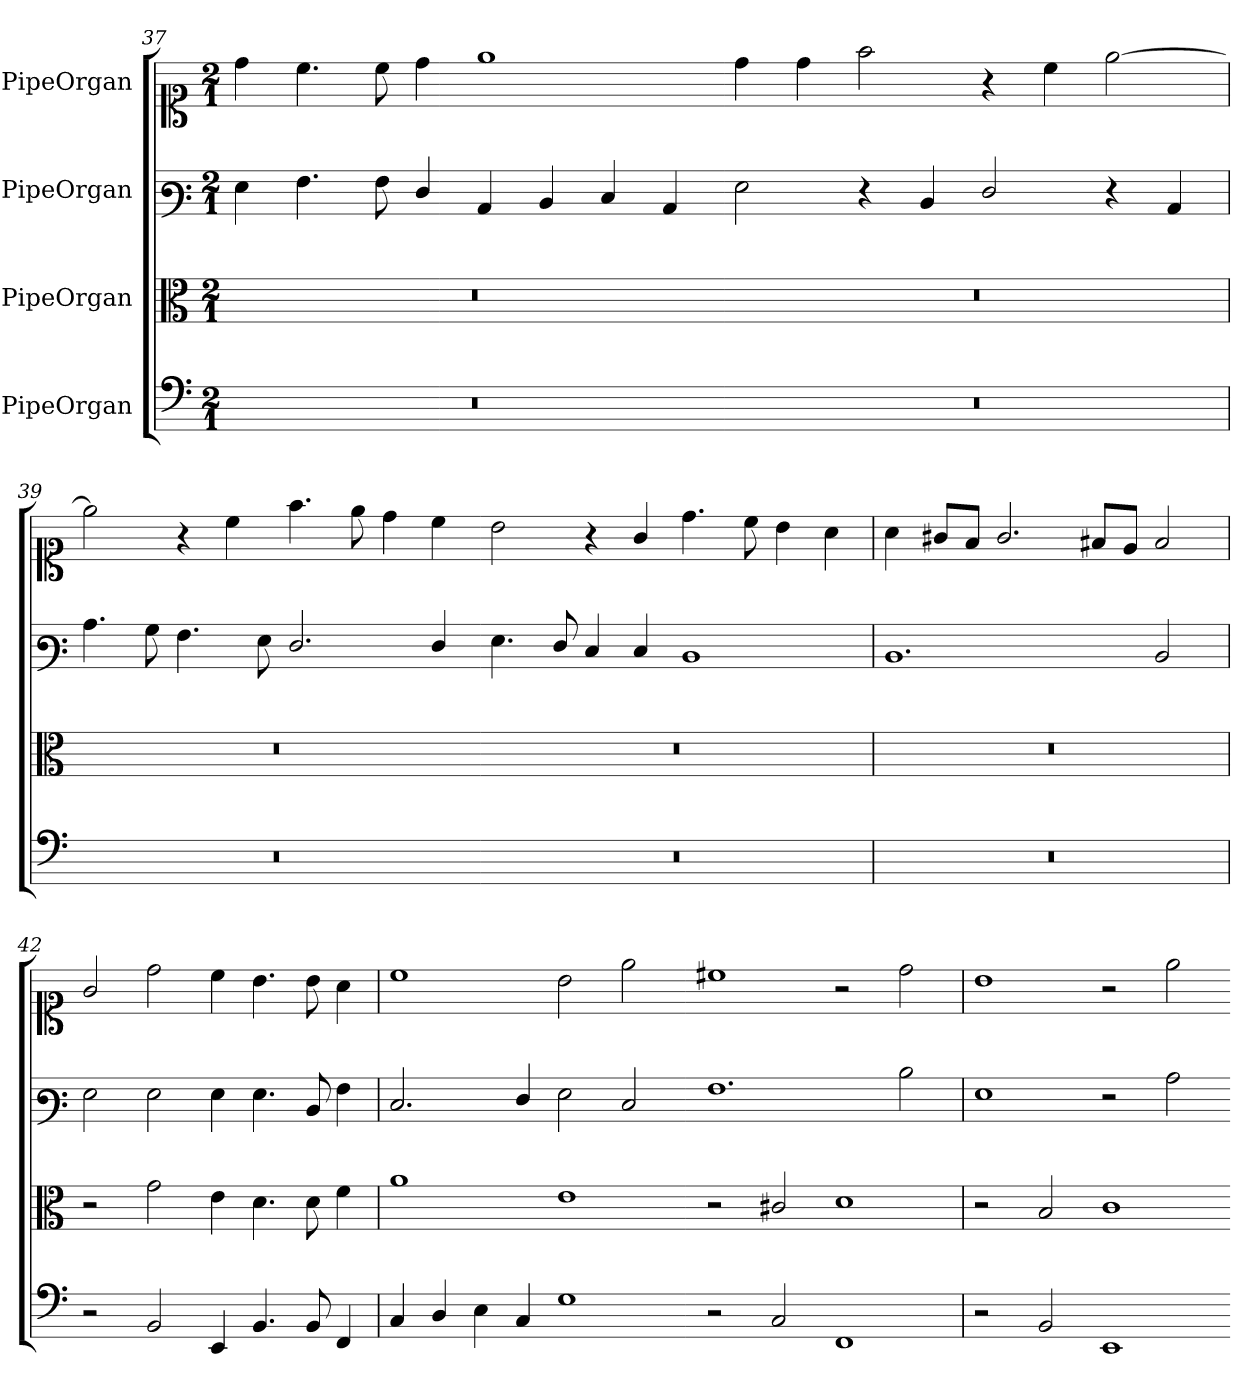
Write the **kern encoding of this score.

**kern	**kern	**kern	**kern
*part4	*part3	*part2	*part1
*staff4	*staff3	*staff2	*staff1
*I"PipeOrgan	*I"PipeOrgan	*I"PipeOrgan	*I"PipeOrgan
*clefF5	*clefC3	*clefF3	*clefC1
*k[]	*k[]	*k[]	*k[]
*E:phr	*E:phr	*E:phr	*E:phr
*M2/1	*M2/1	*M2/1	*M2/1
=37	=37	=37	=37
0r	0r	4G\	4dd\
.	.	4.A\	4.cc\
.	.	8A\	8cc\
.	.	4F/	4dd\
.	.	4C/	1ee
.	.	4D/	.
.	.	4E/	.
.	.	4C/	.
=38-	=38-	=38-	=38-
0r	0r	2G\	4dd\
.	.	.	4dd\
.	.	4r	2ff\
.	.	4D/	.
.	.	2F/	4r
.	.	.	4cc\
.	.	4r	[2ee\
.	.	4C/	.
=39	=39	=39	=39
0r	0r	4.c\	2ee\]
.	.	8B\	.
.	.	4.A\	4r
.	.	.	4cc\
.	.	8G\	.
.	.	2.F/	4.ff\
.	.	.	8ee\
.	.	.	4dd\
.	.	4F/	4cc\
=40-	=40-	=40-	=40-
0r	0r	4.G\	2b\
.	.	8F/	.
.	.	4E/	4r
.	.	4E/	4g/
.	.	1D	4.dd\
.	.	.	8cc\
.	.	.	4b\
.	.	.	4a\
=41	=41	=41	=41
0r	0r	1.D	4a\
.	.	.	8g#X/L
.	.	.	8f/J
.	.	.	2.g#/
.	.	.	8f#X/L
.	.	.	8e/J
.	.	2D/	2f#/
=42	=42	=42	=42
2r	2r	2G\	2g/
2GG/	2g\	2G\	2dd\
4CC/	4e\	4G\	4cc\
4.GG/	4.d\	4.G\	4.b\
8GG/	8d\	8D/	8b\
4DD/	4f\	4A\	4a\
=43	=43	=43	=43
4AA/	1a	2.E/	1cc
4BB/	.	.	.
4C\	.	.	.
4AA/	.	4F/	.
1E	1e	2G\	2b\
.	.	2E/	2ee\
=44-	=44-	=44-	=44-
2r	2r	1.A	1cc#X
2AA/	2c#X/	.	.
1DD	1d	.	2r
.	.	2d\	2dd\
=45	=45	=45	=45
2r	2r	1G	1b
2GG/	2B/	.	.
1CC	1c	2r	2r
.	.	2c\	2ee\
=-	=-	=-	=-
*-	*-	*-	*-
